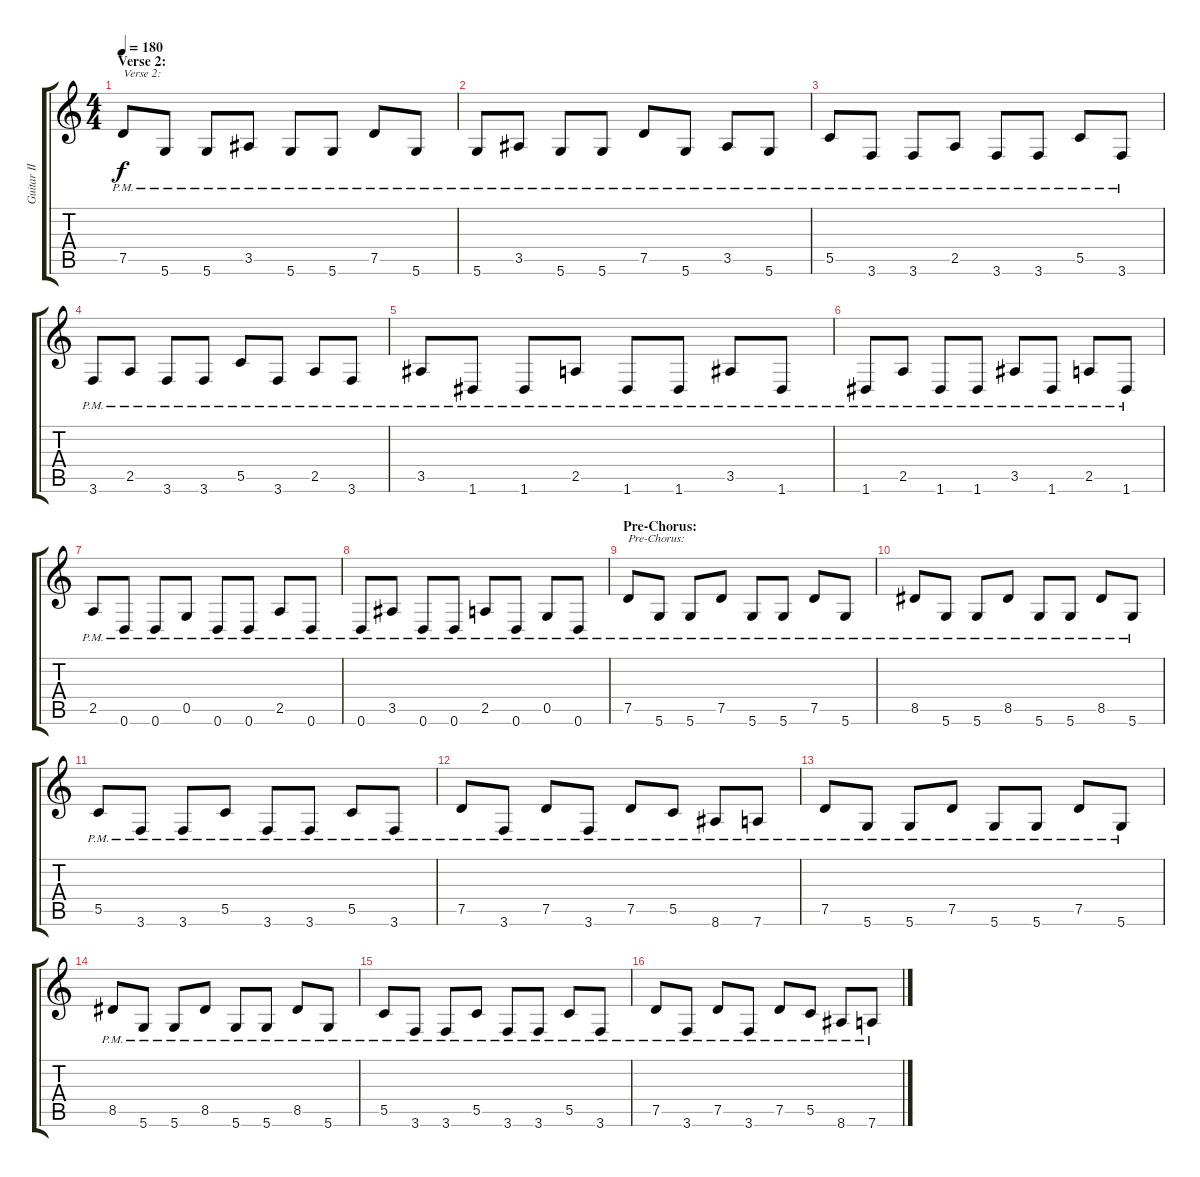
\track ("Guitar II" "Guitar II") {instrument distortionguitar}
\staff {score tabs}
\tuning (D4 A3 F3 C3 G2 D2) {hide}
\ts (4 4)
\section ("" "Verse 2:")
\tempo 180
\clef g2
\ks c
7.5{pm}.8{txt "Verse 2:" dy f} 5.6{pm}.8 5.6{pm}.8 3.5{pm}.8 5.6{pm}.8 5.6{pm}.8 7.5{pm}.8 5.6{pm}.8 |
5.6{pm}.8 3.5{pm}.8 5.6{pm}.8 5.6{pm}.8 7.5{pm}.8 5.6{pm}.8 3.5{pm}.8 5.6{pm}.8 |
5.5{pm}.8 3.6{pm}.8 3.6{pm}.8 2.5{pm}.8 3.6{pm}.8 3.6{pm}.8 5.5{pm}.8 3.6{pm}.8 |
3.6{pm}.8 2.5{pm}.8 3.6{pm}.8 3.6{pm}.8 5.5{pm}.8 3.6{pm}.8 2.5{pm}.8 3.6{pm}.8 |
3.5{pm}.8 1.6{pm}.8 1.6{pm}.8 2.5{pm}.8 1.6{pm}.8 1.6{pm}.8 3.5{pm}.8 1.6{pm}.8 |
1.6{pm}.8 2.5{pm}.8 1.6{pm}.8 1.6{pm}.8 3.5{pm}.8 1.6{pm}.8 2.5{pm}.8 1.6{pm}.8 |
2.5{pm}.8 0.6{pm}.8 0.6{pm}.8 0.5{pm}.8 0.6{pm}.8 0.6{pm}.8 2.5{pm}.8 0.6{pm}.8 |
0.6{pm}.8 3.5{pm}.8 0.6{pm}.8 0.6{pm}.8 2.5{pm}.8 0.6{pm}.8 0.5{pm}.8 0.6{pm}.8 |
\section ("" "Pre-Chorus:")
7.5{pm}.8{txt "Pre-Chorus:"} 5.6{pm}.8 5.6{pm}.8 7.5{pm}.8 5.6{pm}.8 5.6{pm}.8 7.5{pm}.8 5.6{pm}.8 |
8.5{pm}.8 5.6{pm}.8 5.6{pm}.8 8.5{pm}.8 5.6{pm}.8 5.6{pm}.8 8.5{pm}.8 5.6{pm}.8 |
5.5{pm}.8 3.6{pm}.8 3.6{pm}.8 5.5{pm}.8 3.6{pm}.8 3.6{pm}.8 5.5{pm}.8 3.6{pm}.8 |
7.5{pm}.8 3.6{pm}.8 7.5{pm}.8 3.6{pm}.8 7.5{pm}.8 5.5{pm}.8 8.6{pm}.8 7.6{pm}.8 |
7.5{pm}.8 5.6{pm}.8 5.6{pm}.8 7.5{pm}.8 5.6{pm}.8 5.6{pm}.8 7.5{pm}.8 5.6{pm}.8 |
8.5{pm}.8 5.6{pm}.8 5.6{pm}.8 8.5{pm}.8 5.6{pm}.8 5.6{pm}.8 8.5{pm}.8 5.6{pm}.8 |
5.5{pm}.8 3.6{pm}.8 3.6{pm}.8 5.5{pm}.8 3.6{pm}.8 3.6{pm}.8 5.5{pm}.8 3.6{pm}.8 |
7.5{pm}.8 3.6{pm}.8 7.5{pm}.8 3.6{pm}.8 7.5{pm}.8 5.5{pm}.8 8.6{pm}.8 7.6{pm}.8
